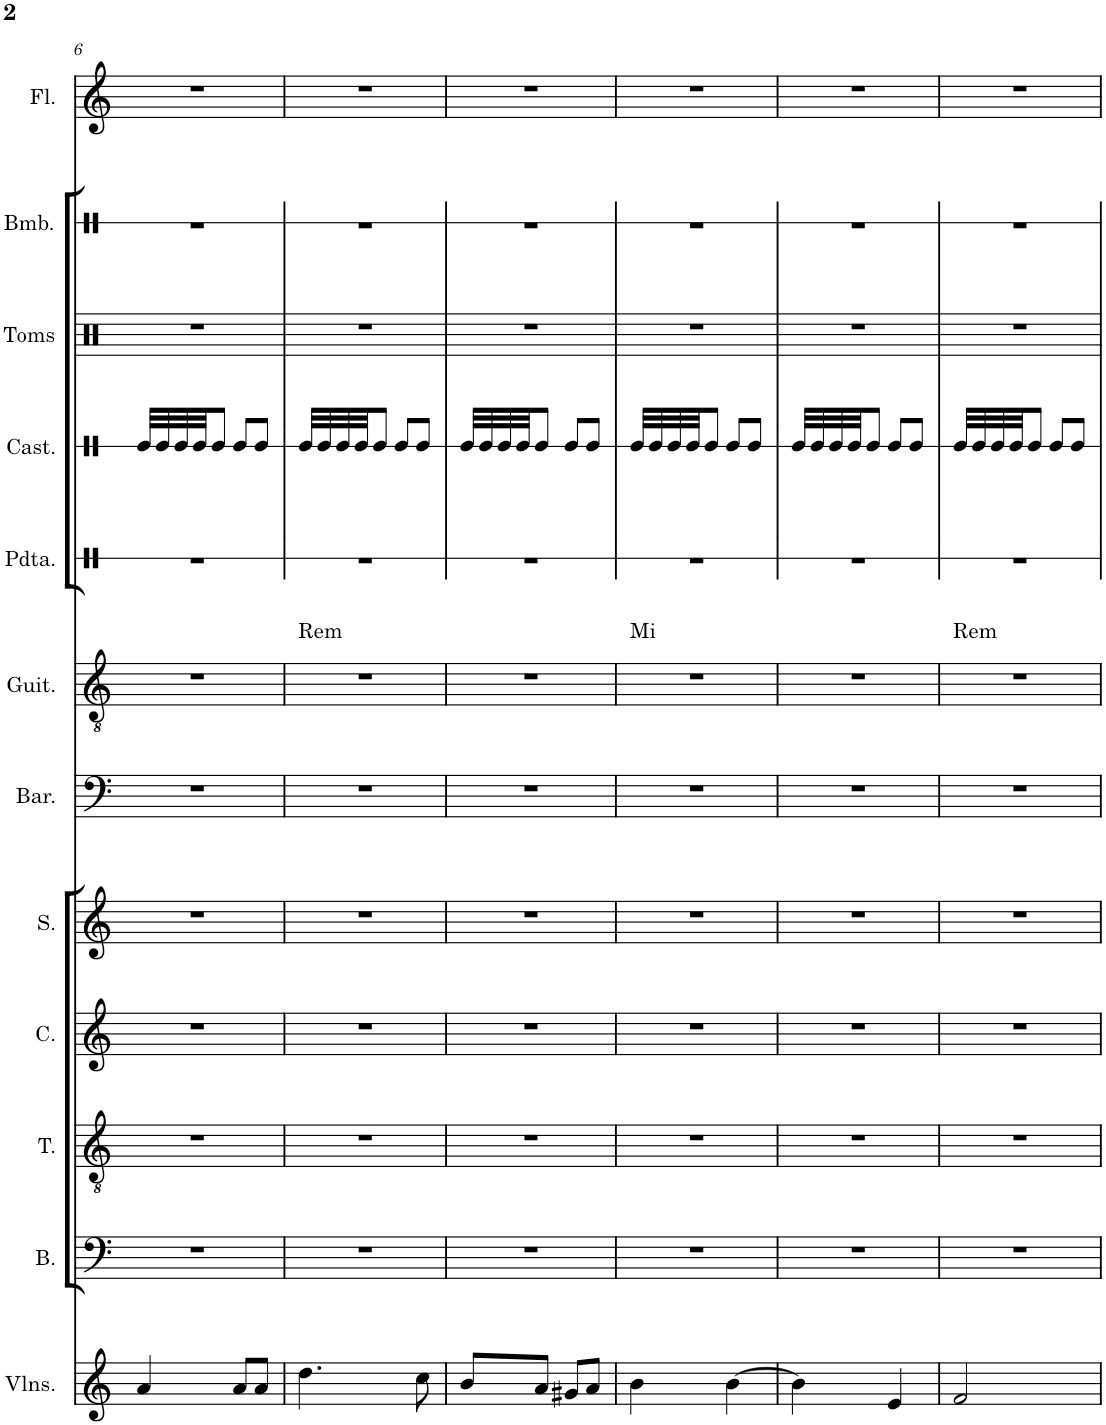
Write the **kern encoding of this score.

**kern	**kern	**kern	**kern	**kern	**kern	**kern	**harte	**kern	**kern	**kern	**kern	**kern
*part12	*part11	*part10	*part9	*part8	*part7	*part6	*part6	*part5	*part4	*part3	*part2	*part1
*staff12	*staff11	*staff10	*staff9	*staff8	*staff7	*staff6	*	*staff5	*staff4	*staff3	*staff2	*staff1
*I"Violines	*I"Bajo	*I"Tenor	*I"Contralto	*I"Soprano	*I"Barítono	*I"Guitarra	*	*I"Pandereta	*I"Castañuelas	*I"Toms	*I"Bombo	*I"Flauta
*I'Vlns.	*I'B.	*I'T.	*I'C.	*I'S.	*I'Bar.	*I'Guit.	*	*I'Pdta.	*I'Cast.	*I'Toms	*I'Bmb.	*I'Fl.
!!LO:PB:g=z
*clefG2	*clefF4	*clefGv2	*clefG2	*clefG2	*clefF4	*clefGv2	*	*clefX	*clefX	*clefX	*clefX	*clefG2
*k[]	*k[]	*k[]	*k[]	*k[]	*k[]	*k[]	*	*k[]	*k[]	*k[]	*k[]	*k[]
*M2/4	*M2/4	*M2/4	*M2/4	*M2/4	*M2/4	*M2/4	*	*M2/4	*M2/4	*M2/4	*M2/4	*M2/4
=6	=6	=6	=6	=6	=6	=6	=6	=6	=6	=6	=6	=6
4a/	2r	2r	2r	2r	2r	2r	.	2r	32Re/LLL	2r	2r	2r
.	.	.	.	.	.	.	.	.	32Re/	.	.	.
.	.	.	.	.	.	.	.	.	32Re/	.	.	.
.	.	.	.	.	.	.	.	.	32Re/JJ	.	.	.
.	.	.	.	.	.	.	.	.	8Re/J	.	.	.
8a/L	.	.	.	.	.	.	.	.	8Re/L	.	.	.
8a/J	.	.	.	.	.	.	.	.	8Re/J	.	.	.
=7	=7	=7	=7	=7	=7	=7	=7	=7	=7	=7	=7	=7
!	!	!	!	!	!	!	!LO:H:kt=Rem	!	!	!	!	!
4.dd\	2r	2r	2r	2r	2r	2r	N	2r	32Re/LLL	2r	2r	2r
.	.	.	.	.	.	.	.	.	32Re/	.	.	.
.	.	.	.	.	.	.	.	.	32Re/	.	.	.
.	.	.	.	.	.	.	.	.	32Re/JJ	.	.	.
.	.	.	.	.	.	.	.	.	8Re/J	.	.	.
.	.	.	.	.	.	.	.	.	8Re/L	.	.	.
8cc\	.	.	.	.	.	.	.	.	8Re/J	.	.	.
=8	=8	=8	=8	=8	=8	=8	=8	=8	=8	=8	=8	=8
8b/L	2r	2r	2r	2r	2r	2r	.	2r	32Re/LLL	2r	2r	2r
.	.	.	.	.	.	.	.	.	32Re/	.	.	.
.	.	.	.	.	.	.	.	.	32Re/	.	.	.
.	.	.	.	.	.	.	.	.	32Re/JJ	.	.	.
8a/J	.	.	.	.	.	.	.	.	8Re/J	.	.	.
8g#X/L	.	.	.	.	.	.	.	.	8Re/L	.	.	.
8a/J	.	.	.	.	.	.	.	.	8Re/J	.	.	.
=9	=9	=9	=9	=9	=9	=9	=9	=9	=9	=9	=9	=9
!	!	!	!	!	!	!	!LO:H:kt=Mi	!	!	!	!	!
4b\	2r	2r	2r	2r	2r	2r	N	2r	32Re/LLL	2r	2r	2r
.	.	.	.	.	.	.	.	.	32Re/	.	.	.
.	.	.	.	.	.	.	.	.	32Re/	.	.	.
.	.	.	.	.	.	.	.	.	32Re/JJ	.	.	.
.	.	.	.	.	.	.	.	.	8Re/J	.	.	.
[4b\	.	.	.	.	.	.	.	.	8Re/L	.	.	.
.	.	.	.	.	.	.	.	.	8Re/J	.	.	.
=10	=10	=10	=10	=10	=10	=10	=10	=10	=10	=10	=10	=10
4b\]	2r	2r	2r	2r	2r	2r	.	2r	32Re/LLL	2r	2r	2r
.	.	.	.	.	.	.	.	.	32Re/	.	.	.
.	.	.	.	.	.	.	.	.	32Re/	.	.	.
.	.	.	.	.	.	.	.	.	32Re/JJ	.	.	.
.	.	.	.	.	.	.	.	.	8Re/J	.	.	.
4e/	.	.	.	.	.	.	.	.	8Re/L	.	.	.
.	.	.	.	.	.	.	.	.	8Re/J	.	.	.
=11	=11	=11	=11	=11	=11	=11	=11	=11	=11	=11	=11	=11
!	!	!	!	!	!	!	!LO:H:kt=Rem	!	!	!	!	!
2f/	2r	2r	2r	2r	2r	2r	N	2r	32Re/LLL	2r	2r	2r
.	.	.	.	.	.	.	.	.	32Re/	.	.	.
.	.	.	.	.	.	.	.	.	32Re/	.	.	.
.	.	.	.	.	.	.	.	.	32Re/JJ	.	.	.
.	.	.	.	.	.	.	.	.	8Re/J	.	.	.
.	.	.	.	.	.	.	.	.	8Re/L	.	.	.
.	.	.	.	.	.	.	.	.	8Re/J	.	.	.
=	=	=	=	=	=	=	=	=	=	=	=	=
*-	*-	*-	*-	*-	*-	*-	*-	*-	*-	*-	*-	*-
